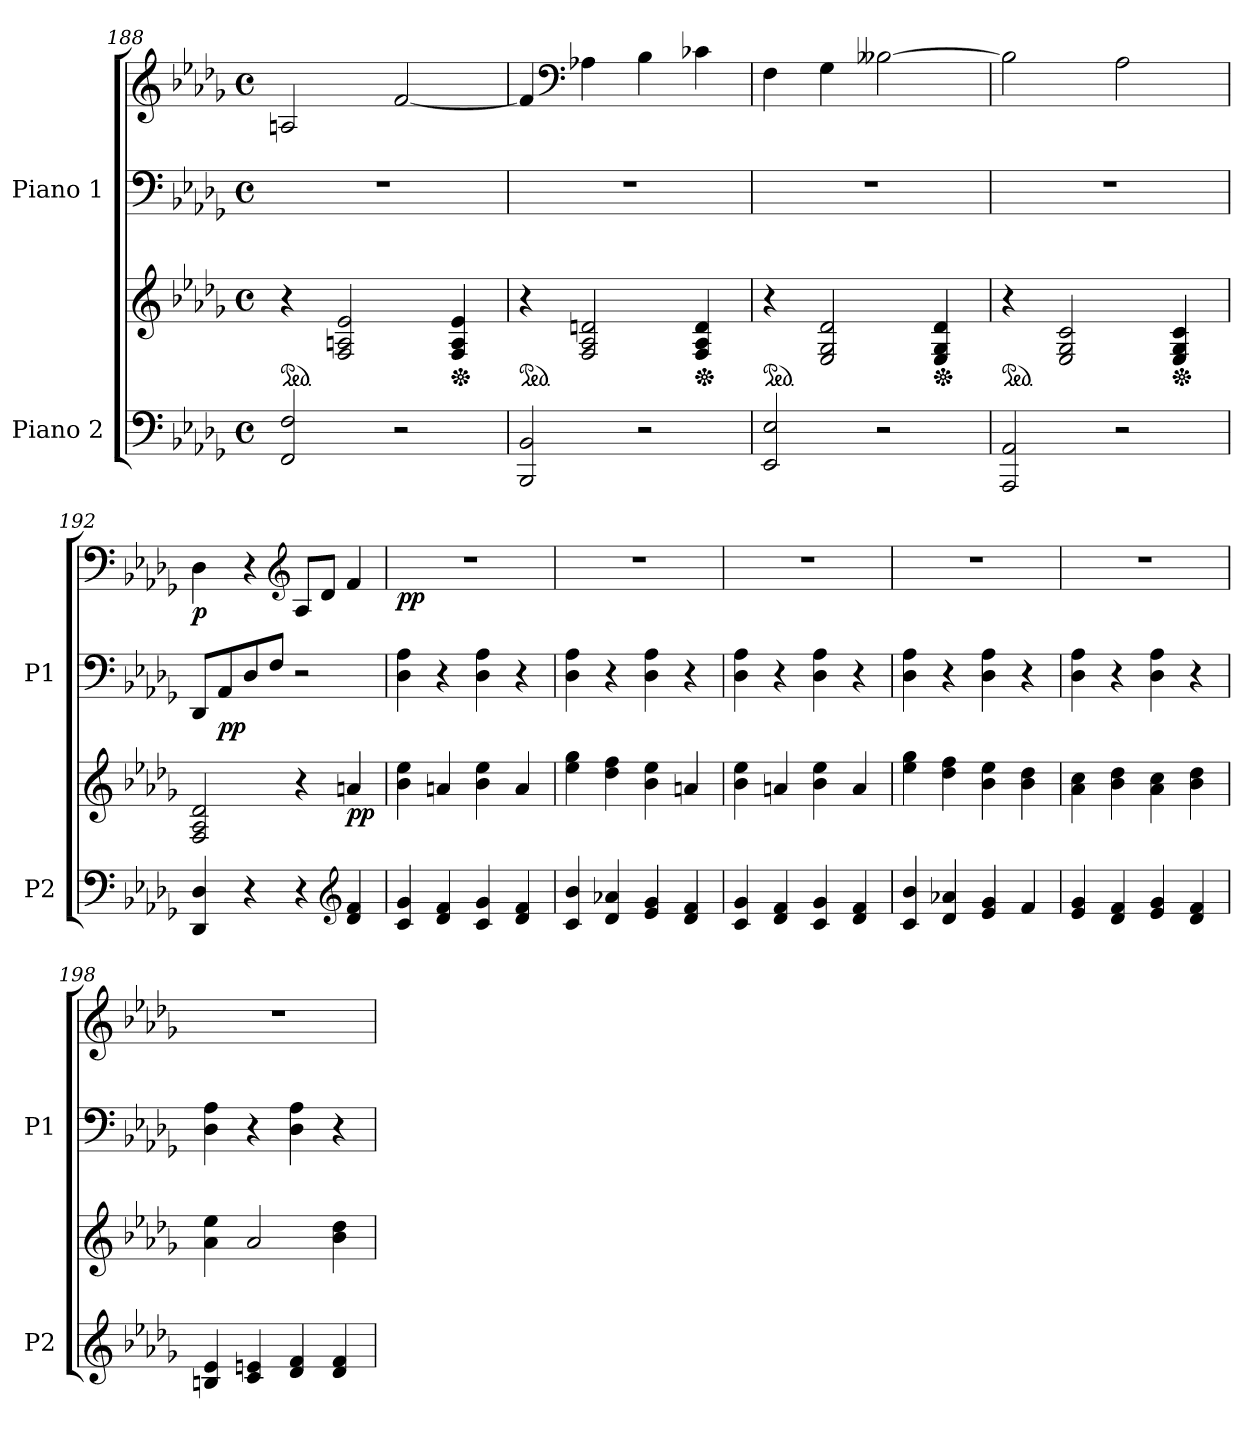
**kern	**kern	**dynam	**kern	**kern	**dynam
*part2	*part2	*part2	*part1	*part1	*part1
*staff4	*staff3	*staff3/4	*staff2	*staff1	*staff1/2
*I"Piano 2	*	*	*I"Piano 1	*	*
*I'P2	*	*	*I'P1	*	*
!!LO:LB:g=z
*clefF4	*clefG2	*	*clefF4	*clefG2	*
*k[b-e-a-d-g-]	*k[b-e-a-d-g-]	*	*k[b-e-a-d-g-]	*k[b-e-a-d-g-]	*
*M4/4	*M4/4	*	*M4/4	*M4/4	*
*met(c)	*met(c)	*	*met(c)	*met(c)	*
*	*ped	*	*	*	*
=188	=188	=188	=188	=188	=188
2FF/ 2F/	4r	.	1r	2An/	.
.	2F/ 2An/ 2e-/	.	.	.	.
2r	.	.	.	[2f/	.
*	*Xped	*	*	*	*
.	4F/ 4A/ 4e-/	.	.	.	.
=189	=189	=189	=189	=189	=189
*	*ped	*	*	*	*
2BBB-/ 2BB-/	4r	.	1r	4f/]	.
*	*	*	*	*clefF4	*
.	2F/ 2A-/ 2dn/	.	.	4A-X\	.
2r	.	.	.	4B-\	.
*	*Xped	*	*	*	*
.	4F/ 4A-/ 4d/	.	.	4c-X\	.
=190	=190	=190	=190	=190	=190
*	*ped	*	*	*	*
2EE-/ 2E-/	4r	.	1r	4F\	.
.	2E-/ 2G-/ 2d-/	.	.	4G-\	.
2r	.	.	.	[2B--X\	.
*	*Xped	*	*	*	*
.	4E-/ 4G-/ 4d-/	.	.	.	.
=191	=191	=191	=191	=191	=191
*	*ped	*	*	*	*
2AAA-/ 2AA-/	4r	.	1r	2B--\]	.
.	2E-/ 2G-/ 2c/	.	.	.	.
2r	.	.	.	2A-\	.
*	*Xped	*	*	*	*
.	4E-/ 4G-/ 4c/	.	.	.	.
!!LO:LB:g=z
=192	=192	=192	=192	=192	=192
!	!	!	!	!	!LO:DY:b
4DD-/ 4D-/	2F/ 2A-/ 2d-/	.	8DD-/L	4D-\	p
!	!	!	!	!	!LO:DY:b=2
.	.	.	8AA-/	.	pp
4r	.	.	8D-/	4r	.
.	.	.	8F/J	.	.
*	*	*	*	*clefG2	*
4r	4r	.	2r	8A-/L	.
.	.	.	.	8d-/J	.
*clefG2	*	*	*	*	*
*	*	*	*	*MM118	*
!	!	!LO:DY:b	!	!	!
4d-/ 4f/	4an/	pp	.	4f/	.
=193	=193	=193	=193	=193	=193
!	!	!	!	!	!LO:DY:b
4c/ 4g-/	4b-\ 4ee-\	.	4D-\ 4A-\	1r	pp
4d-/ 4f/	4an/	.	4r	.	.
4c/ 4g-/	4b-\ 4ee-\	.	4D-\ 4A-\	.	.
4d-/ 4f/	4a/	.	4r	.	.
=194	=194	=194	=194	=194	=194
4c/ 4b-/	4ee-\ 4gg-\	.	4D-\ 4A-\	1r	.
4d-/ 4a-X/	4dd-\ 4ff\	.	4r	.	.
4e-/ 4g-/	4b-\ 4ee-\	.	4D-\ 4A-\	.	.
4d-/ 4f/	4an/	.	4r	.	.
=195	=195	=195	=195	=195	=195
4c/ 4g-/	4b-\ 4ee-\	.	4D-\ 4A-\	1r	.
4d-/ 4f/	4an/	.	4r	.	.
4c/ 4g-/	4b-\ 4ee-\	.	4D-\ 4A-\	.	.
4d-/ 4f/	4a/	.	4r	.	.
!!LO:PB:g=z
=196	=196	=196	=196	=196	=196
4c/ 4b-/	4ee-\ 4gg-\	.	4D-\ 4A-\	1r	.
4d-/ 4a-X/	4dd-\ 4ff\	.	4r	.	.
4e-/ 4g-/	4b-\ 4ee-\	.	4D-\ 4A-\	.	.
4f/	4b-\ 4dd-\	.	4r	.	.
=197	=197	=197	=197	=197	=197
4e-/ 4g-/	4a-\ 4cc\	.	4D-\ 4A-\	1r	.
4d-/ 4f/	4b-\ 4dd-\	.	4r	.	.
4e-/ 4g-/	4a-\ 4cc\	.	4D-\ 4A-\	.	.
4d-/ 4f/	4b-\ 4dd-\	.	4r	.	.
=198	=198	=198	=198	=198	=198
4Bn/ 4e-/	4a-\ 4ee-\	.	4D-\ 4A-\	1r	.
*	*	*	*	*MM112	*
4c/ 4en/	2a-/	.	4r	.	.
4d-/ 4f/	.	.	4D-\ 4A-\	.	.
*	*	*	*	*MM118	*
4d-/ 4f/	4b-\ 4dd-\	.	4r	.	.
=	=	=	=	=	=
*-	*-	*-	*-	*-	*-
